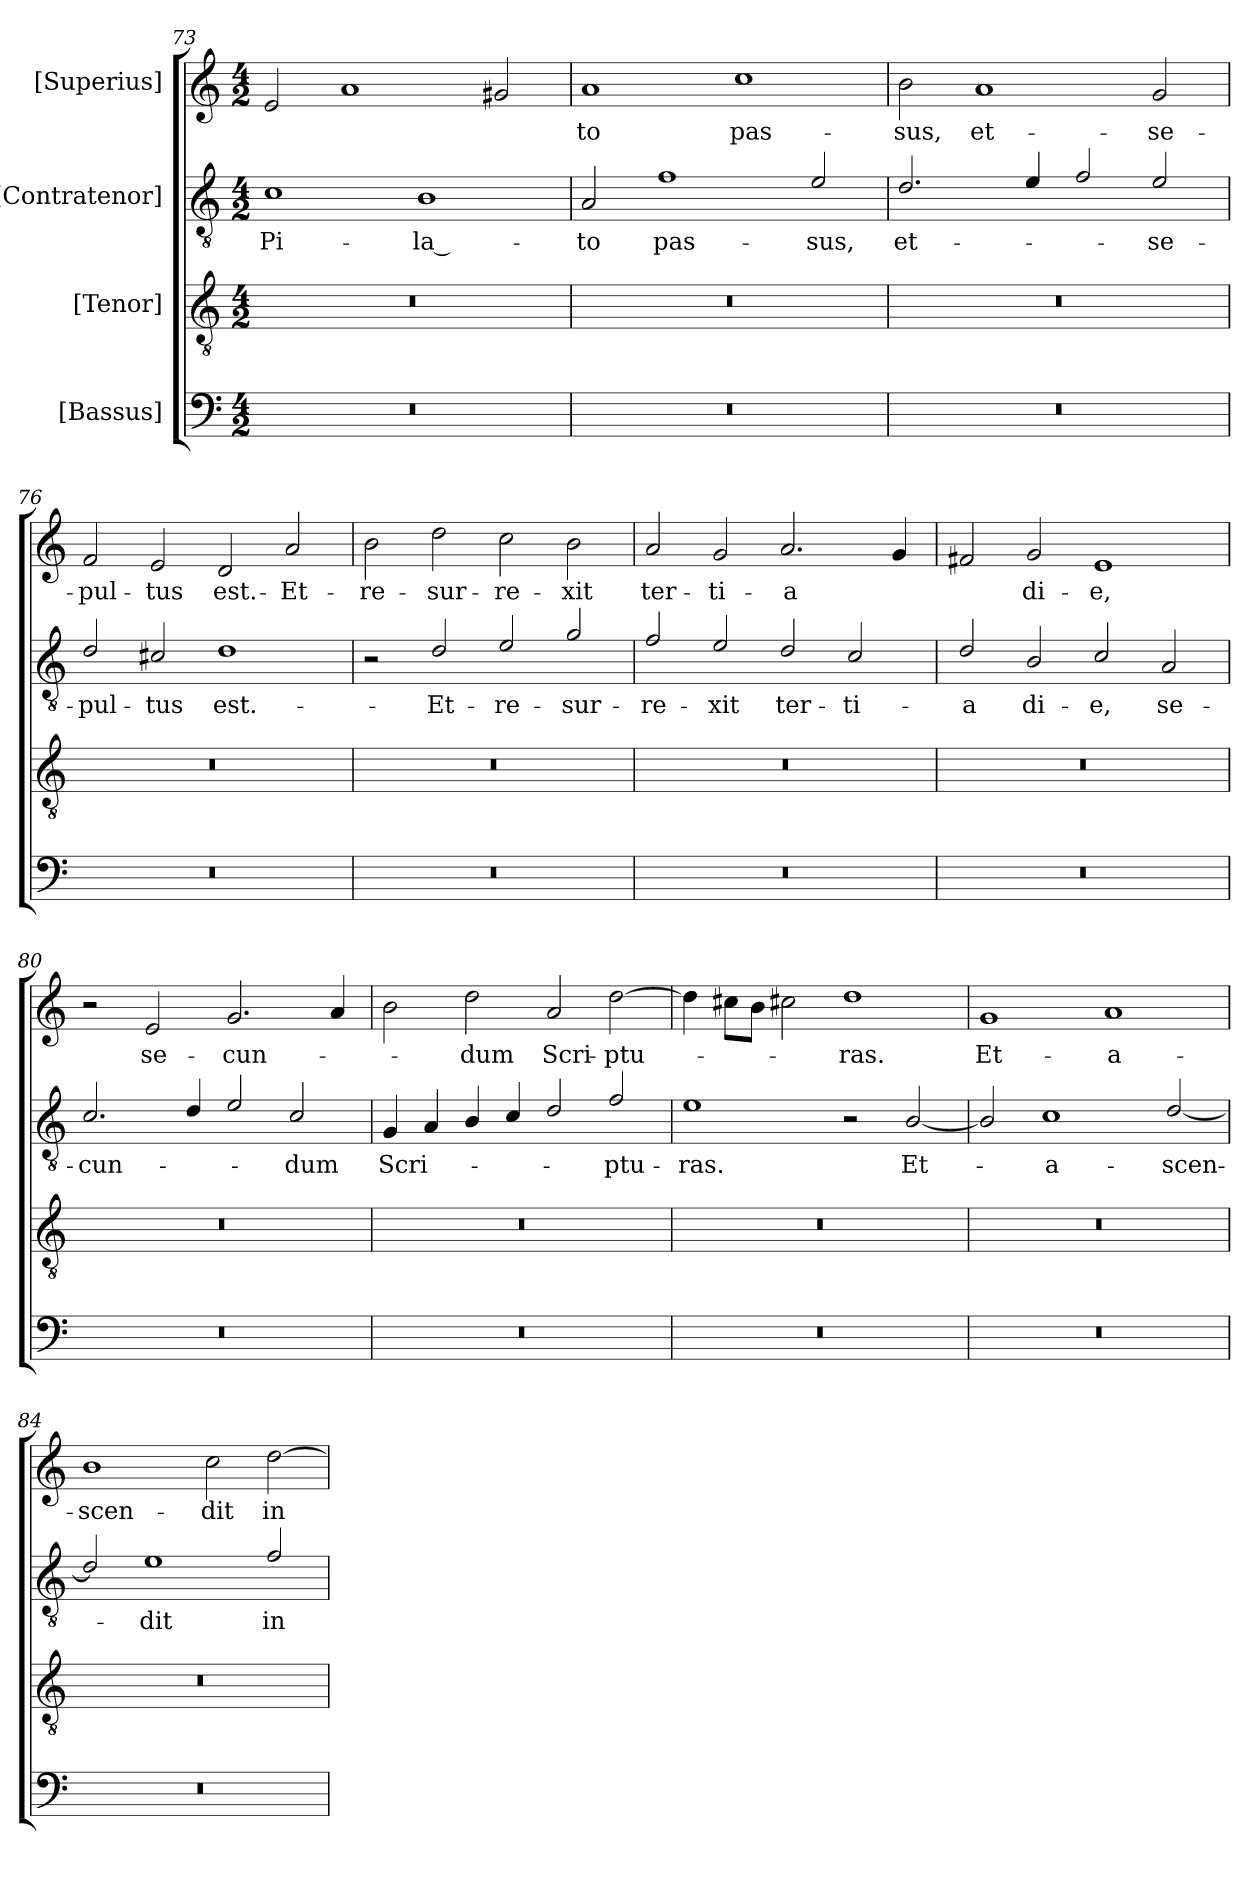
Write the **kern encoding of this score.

**kern	**kern	**kern	**text	**kern	**text
*part4	*part3	*part2	*part2	*part1	*part1
*staff4	*staff3	*staff2	*staff2	*staff1	*staff1
*I"[Bassus]	*I"[Tenor]	*I"[Contratenor]	*	*I"[Superius]	*
*clefF4	*clefGv2	*clefGv2	*	*clefG2	*
*k[]	*k[]	*k[]	*	*k[]	*
*M4/2	*M4/2	*M4/2	*	*M4/2	*
=73	=73	=73	=73	=73	=73
0r	0r	1c\	Pi-	2e/	.
.	.	.	.	1a/	.
.	.	1B\	-la ­-	.	.
.	.	.	.	2g#X/	.
=74	=74	=74	=74	=74	=74
0r	0r	2A/	-to	1a/	-to
.	.	1f\	pas-	.	.
.	.	.	.	1cc\	pas-
.	.	2e/	-sus,	.	.
=75	=75	=75	=75	=75	=75
0r	0r	2.d/	et-	2b\	-sus,
.	.	.	.	1a/	et-
.	.	4e/	.	.	.
.	.	2f/	.	.	.
.	.	2e/	se-	2g/	se-
=76	=76	=76	=76	=76	=76
0r	0r	2d/	-pul-	2f/	-pul-
.	.	2c#X/	-tus	2e/	-tus
.	.	1d\	est.-	2d/	est.-
.	.	.	.	2a/	Et-
=77	=77	=77	=77	=77	=77
0r	0r	2r	.	2b\	re-
.	.	2d/	Et-	2dd\	-sur-
.	.	2e/	re-	2cc\	-re-
.	.	2g/	-sur-	2b\	-xit
=78	=78	=78	=78	=78	=78
0r	0r	2f/	-re-	2a/	ter-
.	.	2e/	-xit	2g/	-ti-
.	.	2d/	ter-	2.a/	-a
.	.	2c/	-ti-	.	.
.	.	.	.	4g/	.
=79	=79	=79	=79	=79	=79
0r	0r	2d/	-a	2f#X/	.
.	.	2B/	di-	2g/	di-
.	.	2c/	-e,	1e/	-e,
.	.	2A/	se-	.	.
=80	=80	=80	=80	=80	=80
0r	0r	2.c/	-cun-	2r	.
.	.	.	.	2e/	se-
.	.	4d/	.	.	.
.	.	2e/	.	2.g/	-cun-
.	.	2c/	-dum	.	.
.	.	.	.	4a/	.
=81	=81	=81	=81	=81	=81
0r	0r	4G/	Scri-	2b\	.
.	.	4A/	.	.	.
.	.	4B/	.	2dd\	-dum
.	.	4c/	.	.	.
.	.	2d/	.	2a/	Scri-
.	.	2f/	-ptu-	[2dd\	-ptu-
=82	=82	=82	=82	=82	=82
0r	0r	1e\	-ras.	4dd\]	.
.	.	.	.	8cc#X\L	.
.	.	.	.	8b\J	.
.	.	.	.	2cc#X\	.
.	.	2r	.	1dd\	-ras.
.	.	[2B/	Et-	.	.
=83	=83	=83	=83	=83	=83
0r	0r	2B/]	.	1g/	Et-
.	.	1c\	a-	.	.
.	.	.	.	1a/	a-
.	.	[2d/	-scen-	.	.
=84	=84	=84	=84	=84	=84
0r	0r	2d/]	.	1b\	-scen-
.	.	1e\	-dit	.	.
.	.	.	.	2cc\	-dit
.	.	2f/	in-	[2dd\	in-
=	=	=	=	=	=
*-	*-	*-	*-	*-	*-
